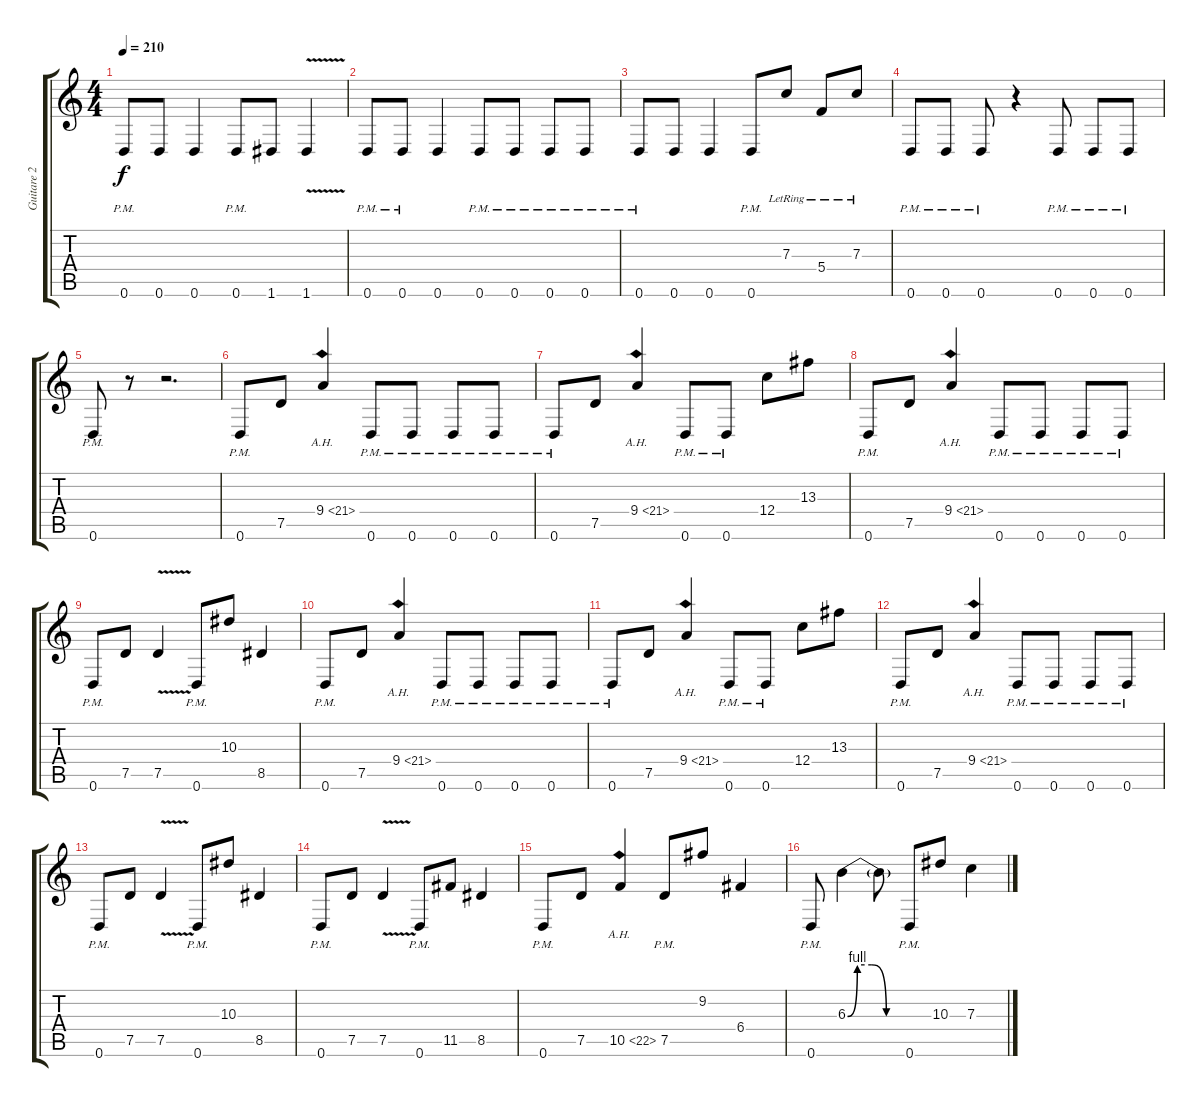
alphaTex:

\track ("Guitare 2" "Guitare 2") {instrument distortionguitar}
\staff {score tabs}
\tuning (D4 A3 F3 C3 G2 D2) {hide}
\ts (4 4)
\tempo 210
\clef g2
\ks c
0.6{pm}.8{dy f} 0.6.8 0.6.4 0.6{pm}.8 1.6.8 1.6{v}.4 |
0.6{pm}.8 0.6{pm}.8 0.6.4 0.6{pm}.8 0.6{pm}.8 0.6{pm}.8 0.6{pm}.8 |
0.6{pm}.8 0.6.8 0.6.4 0.6{pm}.8 7.3{lr}.8 5.4{lr}.8 7.3{lr}.8 |
0.6{pm}.8 0.6{pm}.8 0.6{pm}.8 r.4 0.6{pm}.8 0.6{pm}.8 0.6{pm}.8 |
0.6{pm}.8 r.8 r.2{d} |
0.6{pm}.8{volume 16} 7.5.8 9.4{ah 12}.4 0.6{pm}.8 0.6{pm}.8 0.6{pm}.8 0.6{pm}.8 |
0.6{pm}.8 7.5.8 9.4{ah 12}.4 0.6{pm}.8 0.6{pm}.8 12.4.8 13.3.8 |
0.6{pm}.8 7.5.8 9.4{ah 12}.4 0.6{pm}.8 0.6{pm}.8 0.6{pm}.8 0.6{pm}.8 |
0.6{pm}.8 7.5.8 7.5{v}.4 0.6{pm}.8 10.3.8 8.5.4 |
0.6{pm}.8 7.5.8 9.4{ah 12}.4 0.6{pm}.8 0.6{pm}.8 0.6{pm}.8 0.6{pm}.8 |
0.6{pm}.8 7.5.8 9.4{ah 12}.4 0.6{pm}.8 0.6{pm}.8 12.4.8 13.3.8 |
0.6{pm}.8 7.5.8 9.4{ah 12}.4 0.6{pm}.8 0.6{pm}.8 0.6{pm}.8 0.6{pm}.8 |
0.6{pm}.8 7.5.8 7.5{v}.4 0.6{pm}.8 10.3.8 8.5.4 |
0.6{pm}.8 7.5.8 7.5{v}.4 0.6{pm}.8 11.5.8 8.5.4 |
0.6{pm}.8 7.5.8 10.5{ah 12}.4 7.5{pm}.8 9.2.8 6.4.4 |
0.6{pm}.8 6.3{be (custom 0 0 10 4 25 4 40 0 60 0)}.4 6.3{t}.8 0.6{pm}.8 10.3.8 7.3.4
